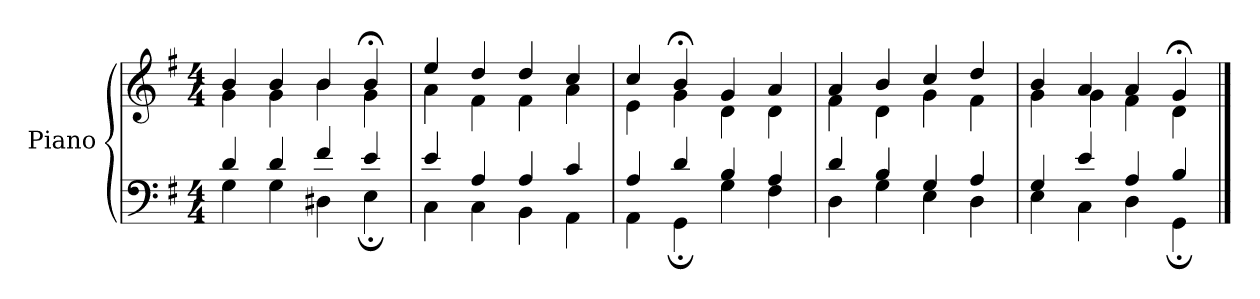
**kern	**kern
*part1	*part1
*staff2	*staff1
*I"Piano	*
*I'Pno.	*
*clefF4	*clefG2
*k[f#]	*k[f#]
*M4/4	*M4/4
=1	=1
*^	*^
4d/	4G\	4b/	4g\
4d/	4G\	4b/	4g\
4f#/	4D#X\	4b/	4b\
4e/	4E;\	4b;</	4g\
=2	=2	=2	=2
4e/	4C\	4ee/	4a\
4A/	4C\	4dd/	4f#\
4A/	4BB\	4dd/	4f#\
4c/	4AA\	4cc/	4a\
=3	=3	=3	=3
4A/	4AA\	4cc/	4e\
4d/	4GG;\	4b;</	4g\
4B/	4G\	4g/	4d\
4A/	4F#\	4a/	4d\
=4	=4	=4	=4
4d/	4D\	4a/	4f#\
4B/	4G\	4b/	4d\
4G/	4E\	4cc/	4g\
4A/	4D\	4dd/	4f#\
=5	=5	=5	=5
4G/	4E\	4b/	4g\
4e/	4C\	4a/	4g\
4A/	4D\	4a/	4f#\
4B/	4GG;\	4g;</	4d\
*v	*v	*	*
*	*v	*v
==	==
*-	*-
